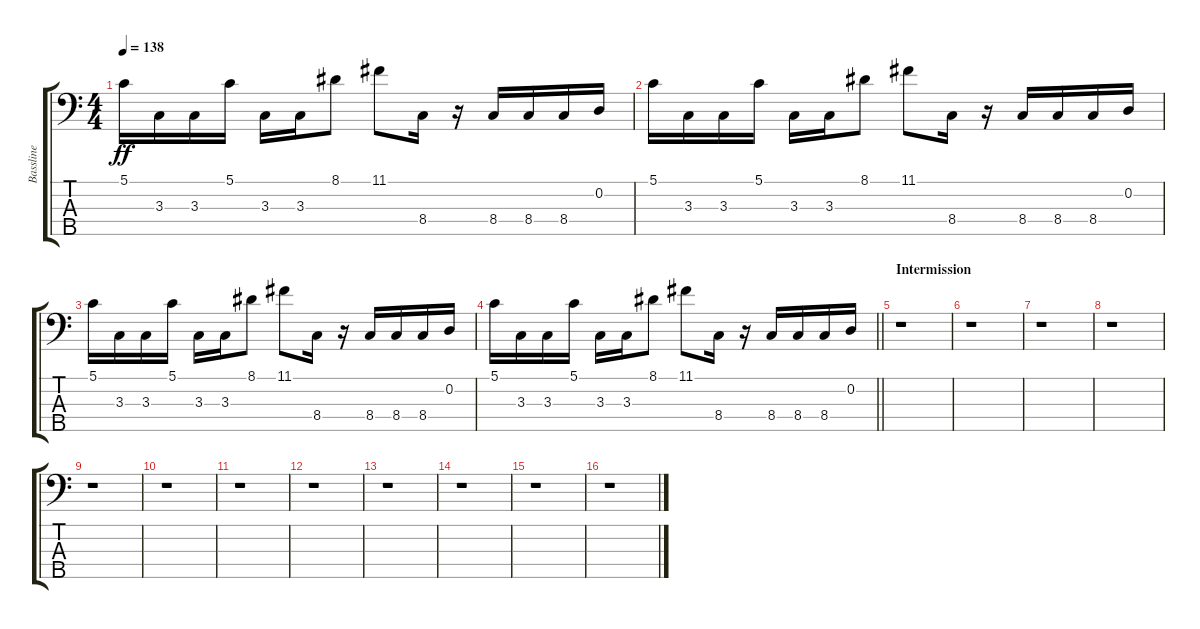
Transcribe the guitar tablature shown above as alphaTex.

\track ("Bassline" "Bassline") {instrument electricbassfinger}
\staff {score tabs}
\tuning (G2 D2 A1 E1 B0) {hide}
\ts (4 4)
\tempo 138
\clef f4
\ks c
5.1.16{dy ff} 3.3.16 3.3.16 5.1.16 3.3.16 3.3.16 8.1.8 11.1.8 8.4.16 r.16 8.4.16 8.4.16 8.4.16 0.2.16 |
5.1.16 3.3.16 3.3.16 5.1.16 3.3.16 3.3.16 8.1.8 11.1.8 8.4.16 r.16 8.4.16 8.4.16 8.4.16 0.2.16 |
5.1.16 3.3.16 3.3.16 5.1.16 3.3.16 3.3.16 8.1.8 11.1.8 8.4.16 r.16 8.4.16 8.4.16 8.4.16 0.2.16 |
\barLineRight lightlight
5.1.16 3.3.16 3.3.16 5.1.16 3.3.16 3.3.16 8.1.8 11.1.8 8.4.16 r.16 8.4.16 8.4.16 8.4.16 0.2.16 |
\section ("" "Intermission")
r.1 |
r.1 |
r.1 |
r.1 |
r.1 |
r.1 |
r.1 |
r.1 |
r.1 |
r.1 |
r.1 |
r.1
